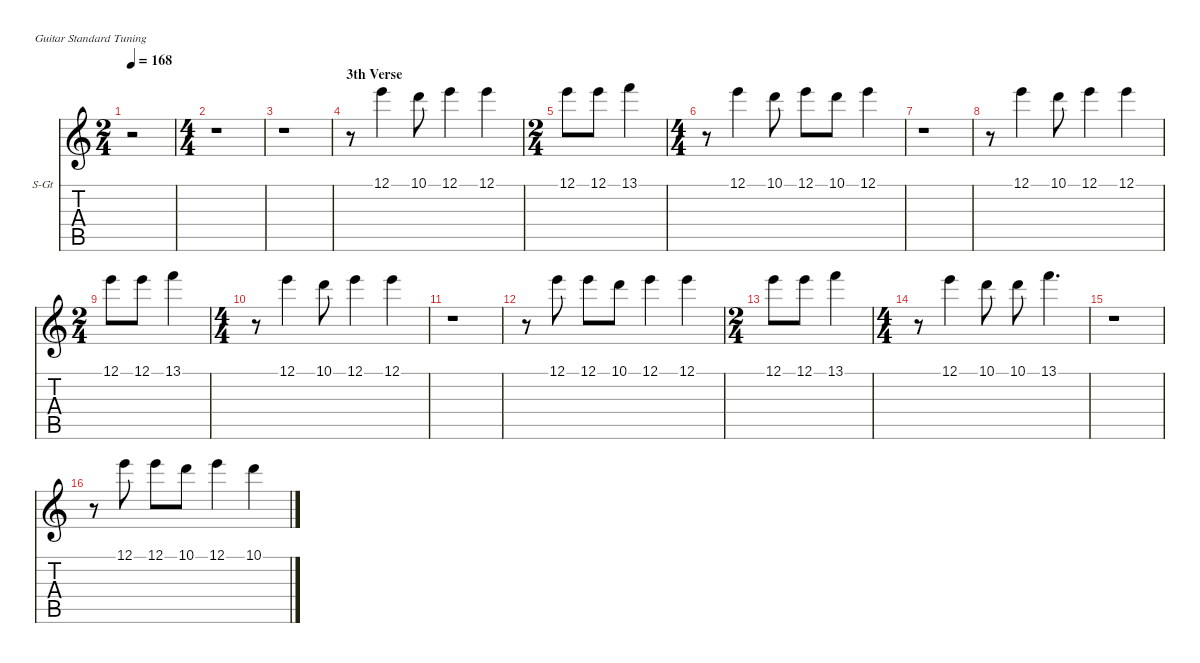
\hideDynamics
\bracketExtendMode nobrackets
\firstSystemTrackNameOrientation horizontal
\otherSystemsTrackNameOrientation horizontal
\track ("Voice" "S-Gt") {instrument lead8bassandlead}
\staff {score tabs}
\tuning (E4 B3 G3 D3 A2 E2)
\displaytranspose 12
\ts (2 4)
\tempo 168
\clef g2
\ks c
r.2{dy fff} |
\ts (4 4)
r.1 |
r.1 |
\section ("" "3th Verse")
r.8 12.1.4 10.1.8 12.1.4 12.1.4 |
\ts (2 4)
12.1.8{dy f} 12.1.8{dy fff} 13.1.4 |
\ts (4 4)
r.8 12.1.4 10.1.8 12.1.8 10.1.8 12.1.4 |
r.1 |
r.8 12.1.4 10.1.8 12.1.4 12.1.4 |
\ts (2 4)
12.1.8 12.1.8 13.1.4 |
\ts (4 4)
r.8 12.1.4 10.1.8 12.1.4 12.1.4 |
r.1 |
r.8 12.1.8 12.1.8 10.1.8 12.1.4 12.1.4 |
\ts (2 4)
12.1.8 12.1.8 13.1.4{dy f} |
\ts (4 4)
r.8 12.1.4{dy fff} 10.1.8 10.1.8 13.1.4{d} |
r.1 |
r.8 12.1.8 12.1.8 10.1.8 12.1.4 10.1.4
